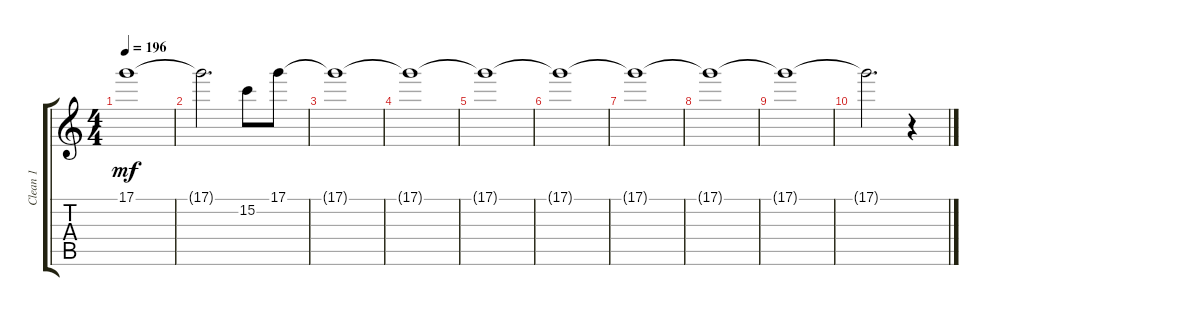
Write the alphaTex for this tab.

\track ("Clean 1" "Clean 1") {instrument electricguitarclean}
\staff {score tabs}
\tuning (D4 A3 F3 C3 G2 C2) {hide}
\ts (4 4)
\tempo 196
\clef g2
\ks aminor
17.1{t}.1{dy mf} |
17.1{t}.2{d} 15.2.8 17.1.8 |
17.1{t}.1 |
17.1{t}.1 |
17.1{t}.1 |
17.1{t}.1 |
17.1{t}.1 |
17.1{t}.1 |
17.1{t}.1 |
17.1{t}.2{d} r.4
